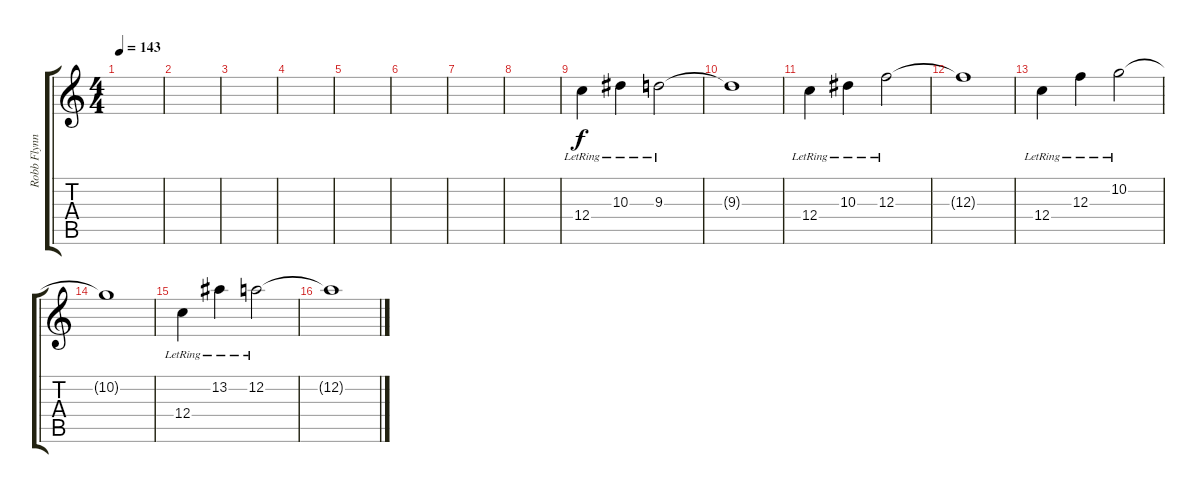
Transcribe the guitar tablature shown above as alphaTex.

\track ("Robb Flynn Cl" "Robb Flynn") {instrument electricguitarclean}
\staff {score tabs}
\tuning (D4 A3 F3 C3 G2 C2) {hide}
\ts (4 4)
\tempo 143
\clef g2
\ks c
|
|
|
|
|
|
|
|
12.4{lr}.4 10.3{lr}.4 9.3{lr}.2 |
9.3{t}.1 |
12.4{lr}.4 10.3{lr}.4 12.3{lr}.2 |
12.3{t}.1 |
12.4{lr}.4 12.3{lr}.4 10.2{lr}.2 |
10.2{t}.1 |
12.4{lr}.4 13.2{lr}.4 12.2{lr}.2 |
12.2{t}.1
